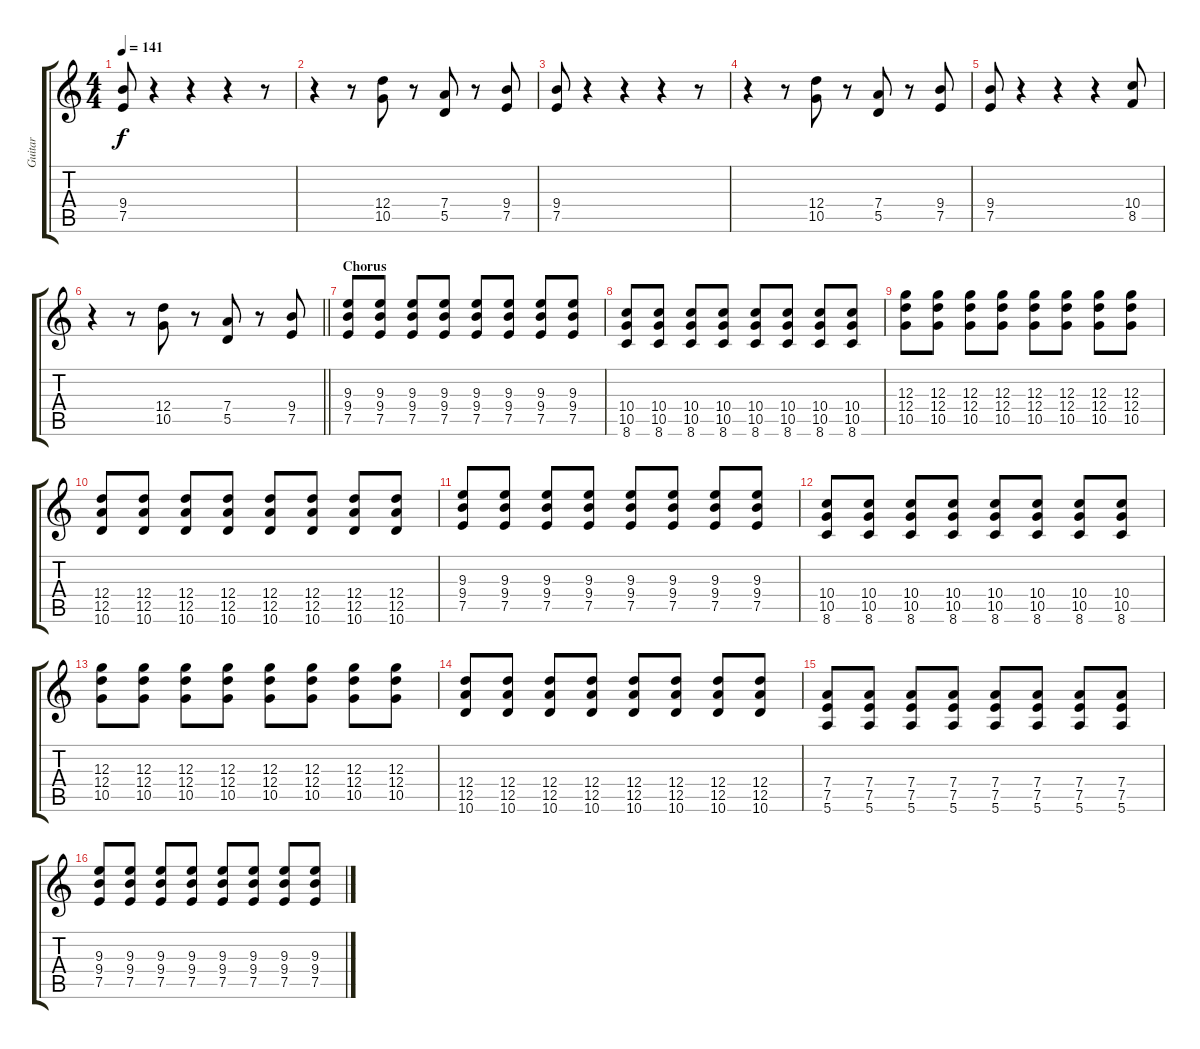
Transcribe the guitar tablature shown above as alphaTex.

\track ("Guitar" "Guitar") {instrument distortionguitar}
\staff {score tabs}
\tuning (E4 B3 G3 D3 A2 E2) {hide}
\ts (4 4)
\tempo 141
\clef g2
\ks c
(9.4 7.5).8{dy f} r.4 r.4 r.4 r.8 |
r.4 r.8 (12.4 10.5).8 r.8 (7.4 5.5).8 r.8 (9.4 7.5).8 |
(9.4 7.5).8 r.4 r.4 r.4 r.8 |
r.4 r.8 (12.4 10.5).8 r.8 (7.4 5.5).8 r.8 (9.4 7.5).8 |
(9.4 7.5).8 r.4 r.4 r.4 (10.4 8.5).8 |
\barLineRight lightlight
r.4 r.8 (12.4 10.5).8 r.8 (7.4 5.5).8 r.8 (9.4 7.5).8 |
\section ("" "Chorus")
(9.3 9.4 7.5).8 (9.3 9.4 7.5).8 (9.3 9.4 7.5).8 (9.3 9.4 7.5).8 (9.3 9.4 7.5).8 (9.3 9.4 7.5).8 (9.3 9.4 7.5).8 (9.3 9.4 7.5).8 |
(10.4 10.5 8.6).8 (10.4 10.5 8.6).8 (10.4 10.5 8.6).8 (10.4 10.5 8.6).8 (10.4 10.5 8.6).8 (10.4 10.5 8.6).8 (10.4 10.5 8.6).8 (10.4 10.5 8.6).8 |
(12.3 12.4 10.5).8 (12.3 12.4 10.5).8 (12.3 12.4 10.5).8 (12.3 12.4 10.5).8 (12.3 12.4 10.5).8 (12.3 12.4 10.5).8 (12.3 12.4 10.5).8 (12.3 12.4 10.5).8 |
(12.4 12.5 10.6).8 (12.4 12.5 10.6).8 (12.4 12.5 10.6).8 (12.4 12.5 10.6).8 (12.4 12.5 10.6).8 (12.4 12.5 10.6).8 (12.4 12.5 10.6).8 (12.4 12.5 10.6).8 |
(9.3 9.4 7.5).8 (9.3 9.4 7.5).8 (9.3 9.4 7.5).8 (9.3 9.4 7.5).8 (9.3 9.4 7.5).8 (9.3 9.4 7.5).8 (9.3 9.4 7.5).8 (9.3 9.4 7.5).8 |
(10.4 10.5 8.6).8 (10.4 10.5 8.6).8 (10.4 10.5 8.6).8 (10.4 10.5 8.6).8 (10.4 10.5 8.6).8 (10.4 10.5 8.6).8 (10.4 10.5 8.6).8 (10.4 10.5 8.6).8 |
(12.3 12.4 10.5).8 (12.3 12.4 10.5).8 (12.3 12.4 10.5).8 (12.3 12.4 10.5).8 (12.3 12.4 10.5).8 (12.3 12.4 10.5).8 (12.3 12.4 10.5).8 (12.3 12.4 10.5).8 |
(12.4 12.5 10.6).8 (12.4 12.5 10.6).8 (12.4 12.5 10.6).8 (12.4 12.5 10.6).8 (12.4 12.5 10.6).8 (12.4 12.5 10.6).8 (12.4 12.5 10.6).8 (12.4 12.5 10.6).8 |
(7.4 7.5 5.6).8 (7.4 7.5 5.6).8 (7.4 7.5 5.6).8 (7.4 7.5 5.6).8 (7.4 7.5 5.6).8 (7.4 7.5 5.6).8 (7.4 7.5 5.6).8 (7.4 7.5 5.6).8 |
(9.3 9.4 7.5).8 (9.3 9.4 7.5).8 (9.3 9.4 7.5).8 (9.3 9.4 7.5).8 (9.3 9.4 7.5).8 (9.3 9.4 7.5).8 (9.3 9.4 7.5).8 (9.3 9.4 7.5).8
